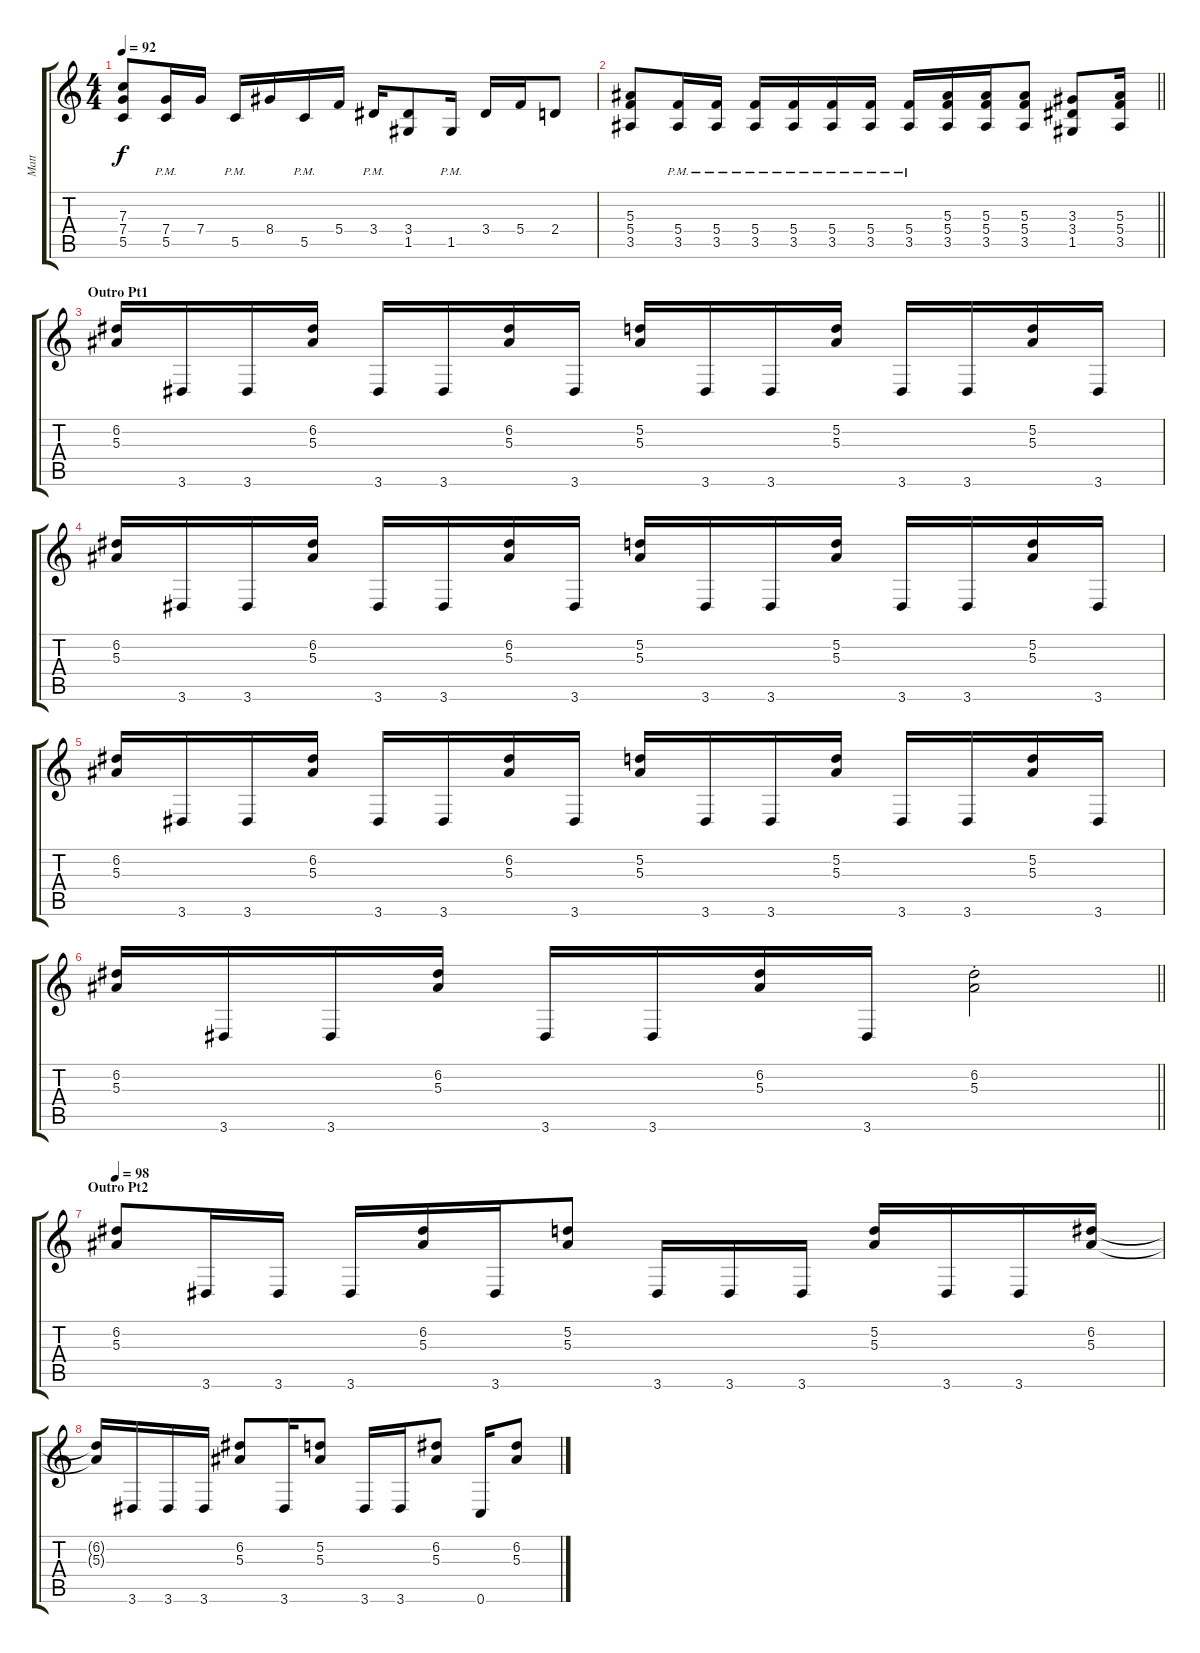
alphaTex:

\track ("Matt" "Matt") {instrument distortionguitar}
\staff {score tabs}
\tuning (D4 A3 F3 C3 G2 C2) {hide}
\ts (4 4)
\tempo 92
\clef g2
\ks c
(7.3 7.4 5.5).8{dy f} (7.4{pm} 5.5{pm}).16 7.4.16 5.5{pm}.16 8.4.16 5.5{pm}.16 5.4.16 3.4{pm}.16 (3.4 1.5).8 1.5{pm}.16 3.4.16 5.4.16 2.4.8 |
\barLineRight lightlight
(5.3 5.4 3.5).8 (5.4{pm} 3.5{pm}).16 (5.4{pm} 3.5{pm}).16 (5.4{pm} 3.5{pm}).16 (5.4{pm} 3.5{pm}).16 (5.4{pm} 3.5{pm}).16 (5.4{pm} 3.5{pm}).16 (5.4{pm} 3.5{pm}).16 (5.3 5.4 3.5).16 (5.3 5.4 3.5).16 (5.3 5.4 3.5).8 (3.3 3.4 1.5).8 (5.3 5.4 3.5).16 |
\section ("" "Outro Pt1")
(6.2 5.3).16 3.6.16 3.6.16 (6.2 5.3).16 3.6.16 3.6.16 (6.2 5.3).16 3.6.16 (5.2 5.3).16 3.6.16 3.6.16 (5.2 5.3).16 3.6.16 3.6.16 (5.2 5.3).16 3.6.16 |
(6.2 5.3).16 3.6.16 3.6.16 (6.2 5.3).16 3.6.16 3.6.16 (6.2 5.3).16 3.6.16 (5.2 5.3).16 3.6.16 3.6.16 (5.2 5.3).16 3.6.16 3.6.16 (5.2 5.3).16 3.6.16 |
(6.2 5.3).16 3.6.16 3.6.16 (6.2 5.3).16 3.6.16 3.6.16 (6.2 5.3).16 3.6.16 (5.2 5.3).16 3.6.16 3.6.16 (5.2 5.3).16 3.6.16 3.6.16 (5.2 5.3).16 3.6.16 |
\barLineRight lightlight
(6.2 5.3).16 3.6.16 3.6.16 (6.2 5.3).16 3.6.16 3.6.16 (6.2 5.3).16 3.6.16 (6.2{st} 5.3{st}).2 |
\section ("" "Outro Pt2")
\tempo 98
(6.2 5.3).8 3.6.16 3.6.16 3.6.16 (6.2 5.3).16 3.6.16 (5.2 5.3).8 3.6.16 3.6.16 3.6.16 (5.2 5.3).16 3.6.16 3.6.16 (6.2 5.3).16 |
(6.2{t} 5.3{t}).16 3.6.16 3.6.16 3.6.16 (6.2 5.3).8 3.6.16 (5.2 5.3).8 3.6.16 3.6.16 (6.2 5.3).8 0.6.16 (6.2 5.3).8
